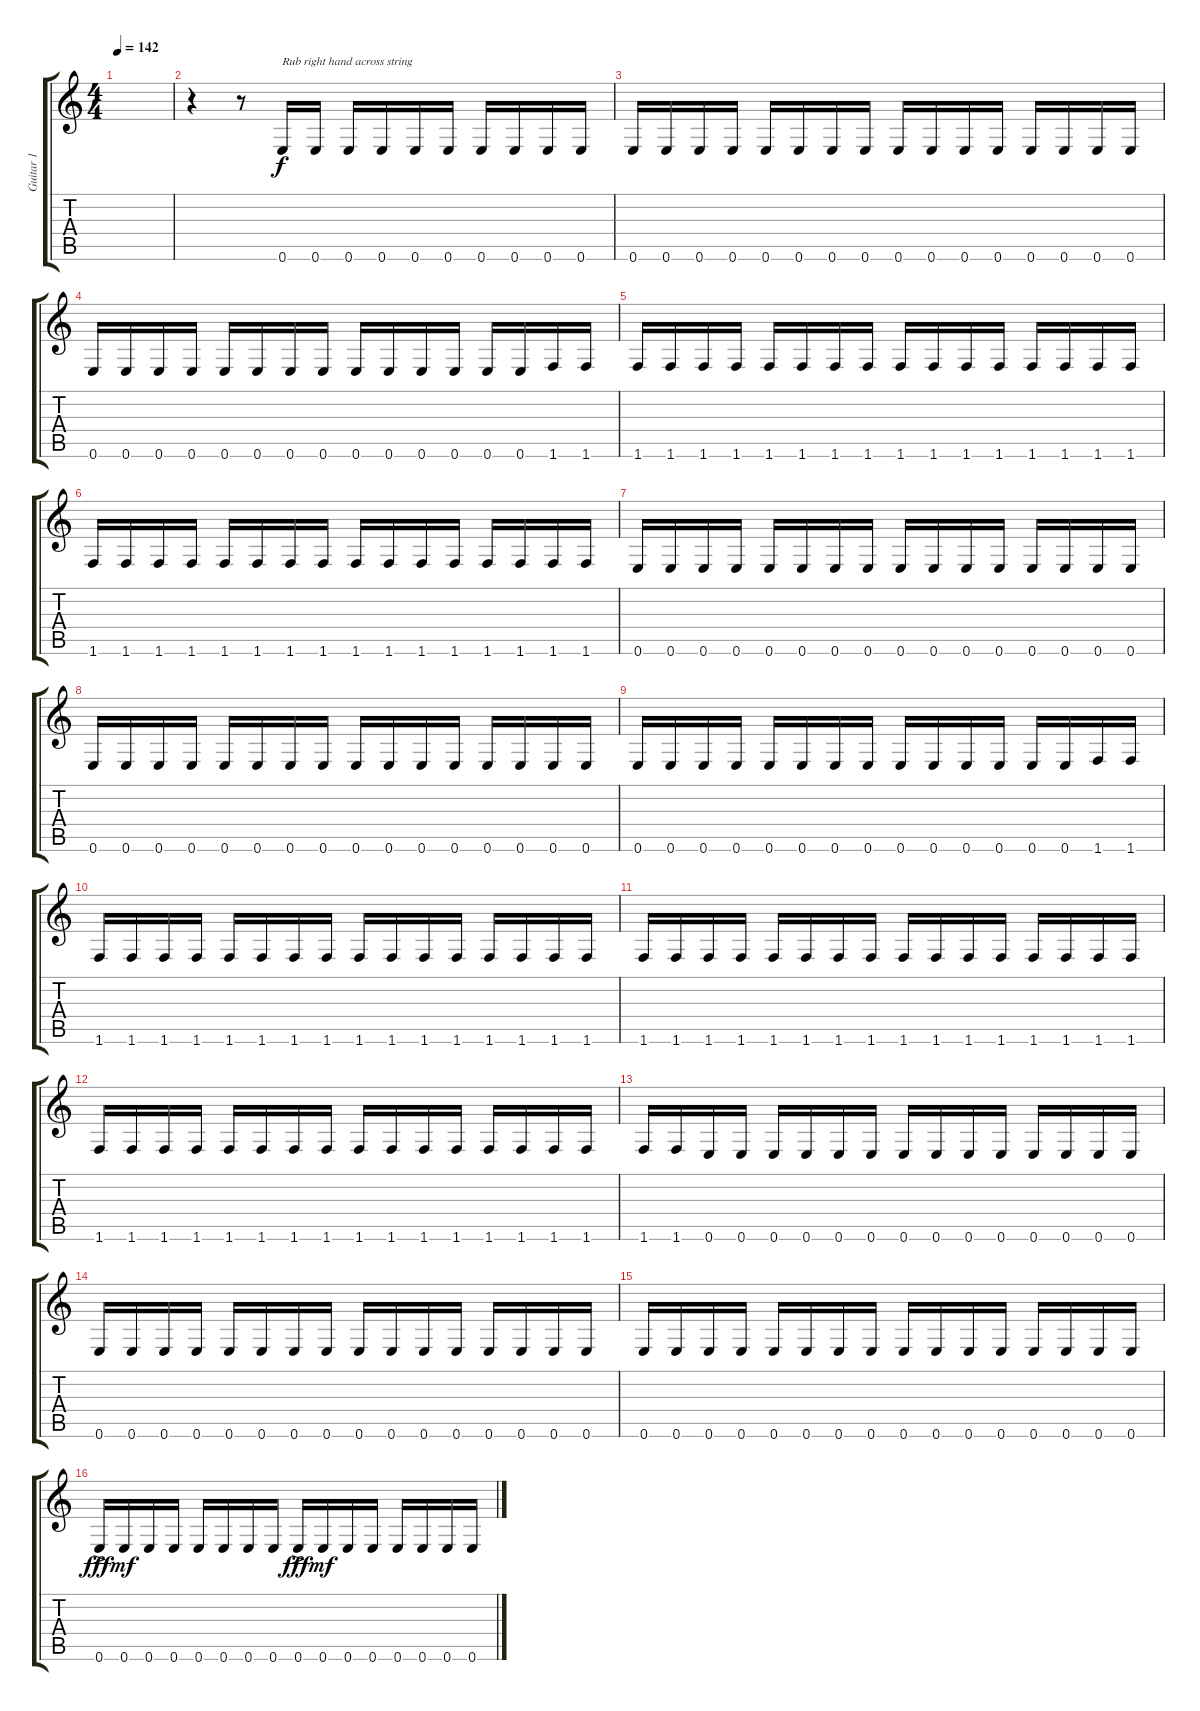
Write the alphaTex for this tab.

\track ("Guitar 1" "Guitar 1") {instrument overdrivenguitar}
\staff {score tabs}
\tuning (E4 B3 G3 D3 A2 E2) {hide}
\ts (4 4)
\tempo 142
\clef g2
\ks c
|
r.4 r.8 0.6.16{txt "Rub right hand across string"} 0.6.16 0.6.16 0.6.16 0.6.16 0.6.16 0.6.16 0.6.16 0.6.16 0.6.16 |
0.6.16 0.6.16 0.6.16 0.6.16 0.6.16 0.6.16 0.6.16 0.6.16 0.6.16 0.6.16 0.6.16 0.6.16 0.6.16 0.6.16 0.6.16 0.6.16 |
0.6.16 0.6.16 0.6.16 0.6.16 0.6.16 0.6.16 0.6.16 0.6.16 0.6.16 0.6.16 0.6.16 0.6.16 0.6.16 0.6.16 1.6.16 1.6.16 |
1.6.16 1.6.16 1.6.16 1.6.16 1.6.16 1.6.16 1.6.16 1.6.16 1.6.16 1.6.16 1.6.16 1.6.16 1.6.16 1.6.16 1.6.16 1.6.16 |
1.6.16 1.6.16 1.6.16 1.6.16 1.6.16 1.6.16 1.6.16 1.6.16 1.6.16 1.6.16 1.6.16 1.6.16 1.6.16 1.6.16 1.6.16 1.6.16 |
0.6.16 0.6.16 0.6.16 0.6.16 0.6.16 0.6.16 0.6.16 0.6.16 0.6.16 0.6.16 0.6.16 0.6.16 0.6.16 0.6.16 0.6.16 0.6.16 |
0.6.16 0.6.16 0.6.16 0.6.16 0.6.16 0.6.16 0.6.16 0.6.16 0.6.16 0.6.16 0.6.16 0.6.16 0.6.16 0.6.16 0.6.16 0.6.16 |
0.6.16 0.6.16 0.6.16 0.6.16 0.6.16 0.6.16 0.6.16 0.6.16 0.6.16 0.6.16 0.6.16 0.6.16 0.6.16 0.6.16 1.6.16 1.6.16 |
1.6.16 1.6.16 1.6.16 1.6.16 1.6.16 1.6.16 1.6.16 1.6.16 1.6.16 1.6.16 1.6.16 1.6.16 1.6.16 1.6.16 1.6.16 1.6.16 |
1.6.16 1.6.16 1.6.16 1.6.16 1.6.16 1.6.16 1.6.16 1.6.16 1.6.16 1.6.16 1.6.16 1.6.16 1.6.16 1.6.16 1.6.16 1.6.16 |
1.6.16 1.6.16 1.6.16 1.6.16 1.6.16 1.6.16 1.6.16 1.6.16 1.6.16 1.6.16 1.6.16 1.6.16 1.6.16 1.6.16 1.6.16 1.6.16 |
1.6.16 1.6.16 0.6.16 0.6.16 0.6.16 0.6.16 0.6.16 0.6.16 0.6.16 0.6.16 0.6.16 0.6.16 0.6.16 0.6.16 0.6.16 0.6.16 |
0.6.16 0.6.16 0.6.16 0.6.16 0.6.16 0.6.16 0.6.16 0.6.16 0.6.16 0.6.16 0.6.16 0.6.16 0.6.16 0.6.16 0.6.16 0.6.16 |
0.6.16 0.6.16 0.6.16 0.6.16 0.6.16 0.6.16 0.6.16 0.6.16 0.6.16 0.6.16 0.6.16 0.6.16 0.6.16 0.6.16 0.6.16 0.6.16 |
0.6{ac}.16{dy fff} 0.6.16{dy mf} 0.6.16 0.6.16 0.6.16 0.6.16 0.6.16 0.6.16 0.6{ac}.16{dy fff} 0.6.16{dy mf} 0.6.16 0.6.16 0.6.16 0.6.16 0.6.16 0.6.16
